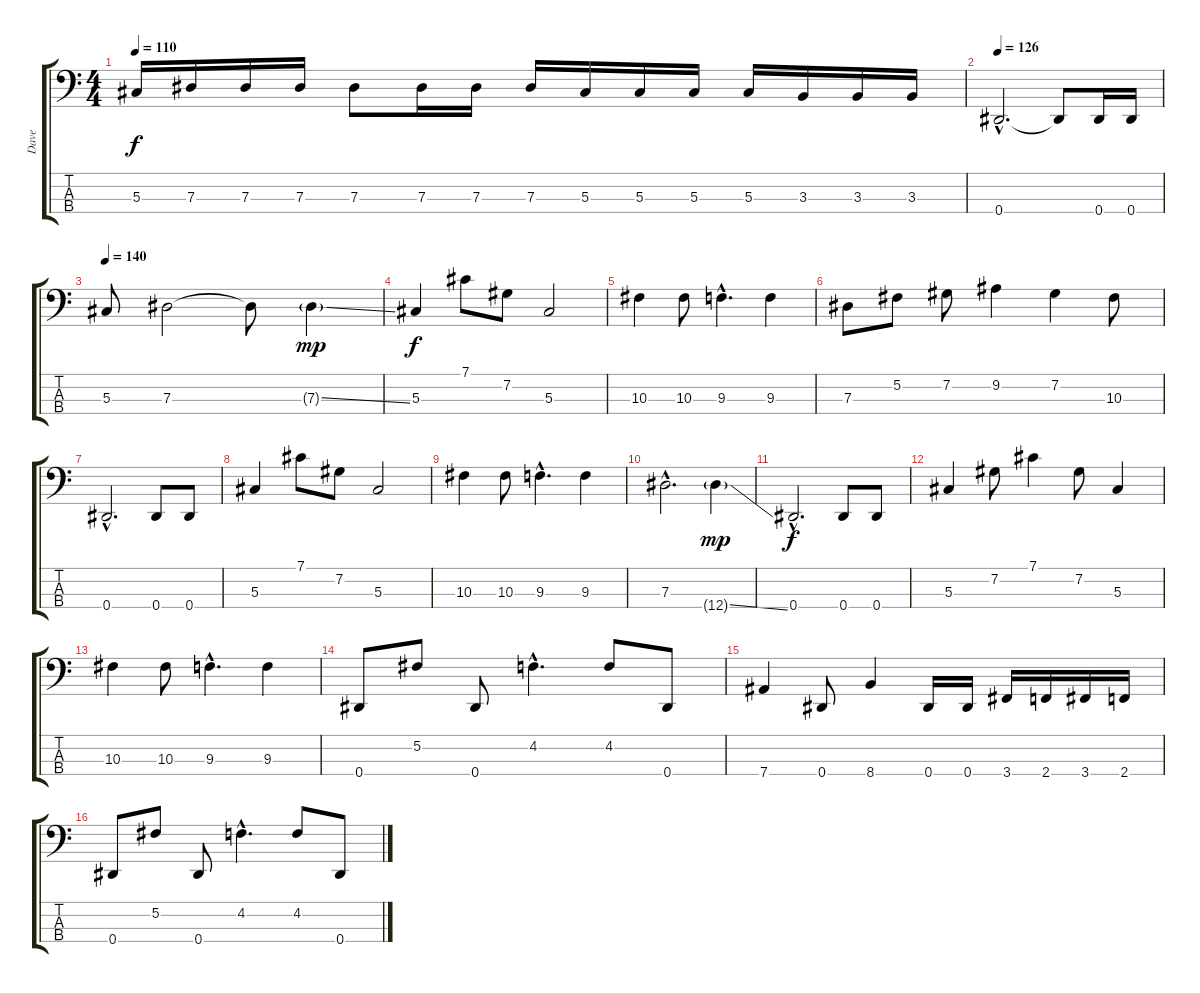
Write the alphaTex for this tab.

\track ("Dave" "Dave") {instrument electricbasspick}
\staff {score tabs}
\tuning (Gb2 Db2 Ab1 Eb1) {hide}
\ts (4 4)
\tempo 110
\clef f4
\ks c
5.3.16{dy f} 7.3.16 7.3.16 7.3.16 7.3.8 7.3.16 7.3.16 7.3.16 5.3.16 5.3.16 5.3.16 5.3.16 3.3.16 3.3.16 3.3.16 |
\tempo 126
0.4{hac}.2{d} 0.4{t}.8 0.4.16 0.4.16 |
\tempo 140
5.3.8 7.3.2 7.3{t}.8 7.3{ss g}.4{dy mp} |
5.3.4{dy f} 7.1.8 7.2.8 5.3.2 |
10.3.4 10.3.8 9.3{hac}.4{d} 9.3.4 |
7.3.8 5.2.8 7.2.8 9.2.4 7.2.4 10.3.8 |
0.4{hac}.2{d} 0.4.8 0.4.8 |
5.3.4 7.1.8 7.2.8 5.3.2 |
10.3.4 10.3.8 9.3{hac}.4{d} 9.3.4 |
7.3{hac}.2{d} 12.4{ss g}.4{dy mp} |
0.4{hac}.2{d dy f} 0.4.8 0.4.8 |
5.3.4 7.2.8 7.1.4 7.2.8 5.3.4 |
10.3.4 10.3.8 9.3{hac}.4{d} 9.3.4 |
0.4.8 5.2.8 0.4.8 4.2{hac}.4{d} 4.2.8 0.4.8 |
7.4.4 0.4.8 8.4.4 0.4.16 0.4.16 3.4.16 2.4.16 3.4.16 2.4.16 |
0.4.8 5.2.8 0.4.8 4.2{hac}.4{d} 4.2.8 0.4.8
